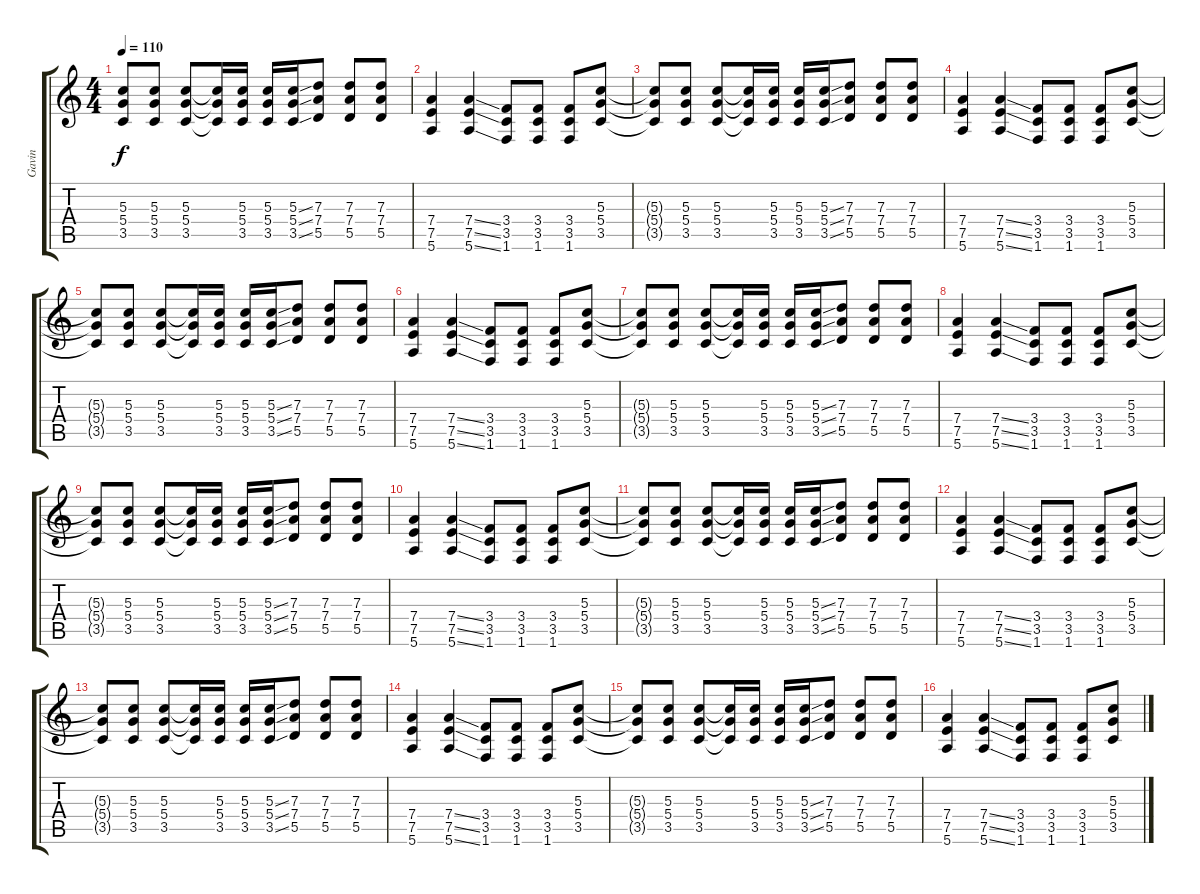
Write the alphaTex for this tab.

\track ("Gavin" "Gavin") {instrument overdrivenguitar}
\staff {score tabs}
\tuning (E4 B3 G3 D3 A2 E2) {hide}
\ts (4 4)
\tempo 110
\clef g2
\ks c
(5.3{t} 5.4{t} 3.5{t}).8{dy f} (5.3 5.4 3.5).8 (5.3 5.4 3.5).8 (5.3{t} 5.4{t} 3.5{t}).16 (5.3 5.4 3.5).16 (5.3 5.4 3.5).16 (5.3{ss} 5.4{ss} 3.5{ss}).16 (7.3 7.4 5.5).8 (7.3 7.4 5.5).8 (7.3 7.4 5.5).8 |
(7.4 7.5 5.6).4 (7.4{ss} 7.5{ss} 5.6{ss}).4 (3.4 3.5 1.6).8 (3.4 3.5 1.6).8 (3.4 3.5 1.6).8 (5.3 5.4 3.5).8 |
(5.3{t} 5.4{t} 3.5{t}).8 (5.3 5.4 3.5).8 (5.3 5.4 3.5).8 (5.3{t} 5.4{t} 3.5{t}).16 (5.3 5.4 3.5).16 (5.3 5.4 3.5).16 (5.3{ss} 5.4{ss} 3.5{ss}).16 (7.3 7.4 5.5).8 (7.3 7.4 5.5).8 (7.3 7.4 5.5).8 |
(7.4 7.5 5.6).4 (7.4{ss} 7.5{ss} 5.6{ss}).4 (3.4 3.5 1.6).8 (3.4 3.5 1.6).8 (3.4 3.5 1.6).8 (5.3 5.4 3.5).8 |
(5.3{t} 5.4{t} 3.5{t}).8 (5.3 5.4 3.5).8 (5.3 5.4 3.5).8 (5.3{t} 5.4{t} 3.5{t}).16 (5.3 5.4 3.5).16 (5.3 5.4 3.5).16 (5.3{ss} 5.4{ss} 3.5{ss}).16 (7.3 7.4 5.5).8 (7.3 7.4 5.5).8 (7.3 7.4 5.5).8 |
(7.4 7.5 5.6).4 (7.4{ss} 7.5{ss} 5.6{ss}).4 (3.4 3.5 1.6).8 (3.4 3.5 1.6).8 (3.4 3.5 1.6).8 (5.3 5.4 3.5).8 |
(5.3{t} 5.4{t} 3.5{t}).8 (5.3 5.4 3.5).8 (5.3 5.4 3.5).8 (5.3{t} 5.4{t} 3.5{t}).16 (5.3 5.4 3.5).16 (5.3 5.4 3.5).16 (5.3{ss} 5.4{ss} 3.5{ss}).16 (7.3 7.4 5.5).8 (7.3 7.4 5.5).8 (7.3 7.4 5.5).8 |
(7.4 7.5 5.6).4 (7.4{ss} 7.5{ss} 5.6{ss}).4 (3.4 3.5 1.6).8 (3.4 3.5 1.6).8 (3.4 3.5 1.6).8 (5.3 5.4 3.5).8 |
(5.3{t} 5.4{t} 3.5{t}).8 (5.3 5.4 3.5).8 (5.3 5.4 3.5).8 (5.3{t} 5.4{t} 3.5{t}).16 (5.3 5.4 3.5).16 (5.3 5.4 3.5).16 (5.3{ss} 5.4{ss} 3.5{ss}).16 (7.3 7.4 5.5).8 (7.3 7.4 5.5).8 (7.3 7.4 5.5).8 |
(7.4 7.5 5.6).4 (7.4{ss} 7.5{ss} 5.6{ss}).4 (3.4 3.5 1.6).8 (3.4 3.5 1.6).8 (3.4 3.5 1.6).8 (5.3 5.4 3.5).8 |
(5.3{t} 5.4{t} 3.5{t}).8 (5.3 5.4 3.5).8 (5.3 5.4 3.5).8 (5.3{t} 5.4{t} 3.5{t}).16 (5.3 5.4 3.5).16 (5.3 5.4 3.5).16 (5.3{ss} 5.4{ss} 3.5{ss}).16 (7.3 7.4 5.5).8 (7.3 7.4 5.5).8 (7.3 7.4 5.5).8 |
(7.4 7.5 5.6).4 (7.4{ss} 7.5{ss} 5.6{ss}).4 (3.4 3.5 1.6).8 (3.4 3.5 1.6).8 (3.4 3.5 1.6).8 (5.3 5.4 3.5).8 |
(5.3{t} 5.4{t} 3.5{t}).8 (5.3 5.4 3.5).8 (5.3 5.4 3.5).8 (5.3{t} 5.4{t} 3.5{t}).16 (5.3 5.4 3.5).16 (5.3 5.4 3.5).16 (5.3{ss} 5.4{ss} 3.5{ss}).16 (7.3 7.4 5.5).8 (7.3 7.4 5.5).8 (7.3 7.4 5.5).8 |
(7.4 7.5 5.6).4 (7.4{ss} 7.5{ss} 5.6{ss}).4 (3.4 3.5 1.6).8 (3.4 3.5 1.6).8 (3.4 3.5 1.6).8 (5.3 5.4 3.5).8 |
(5.3{t} 5.4{t} 3.5{t}).8 (5.3 5.4 3.5).8 (5.3 5.4 3.5).8 (5.3{t} 5.4{t} 3.5{t}).16 (5.3 5.4 3.5).16 (5.3 5.4 3.5).16 (5.3{ss} 5.4{ss} 3.5{ss}).16 (7.3 7.4 5.5).8 (7.3 7.4 5.5).8 (7.3 7.4 5.5).8 |
(7.4 7.5 5.6).4 (7.4{ss} 7.5{ss} 5.6{ss}).4 (3.4 3.5 1.6).8 (3.4 3.5 1.6).8 (3.4 3.5 1.6).8 (5.3 5.4 3.5).8
